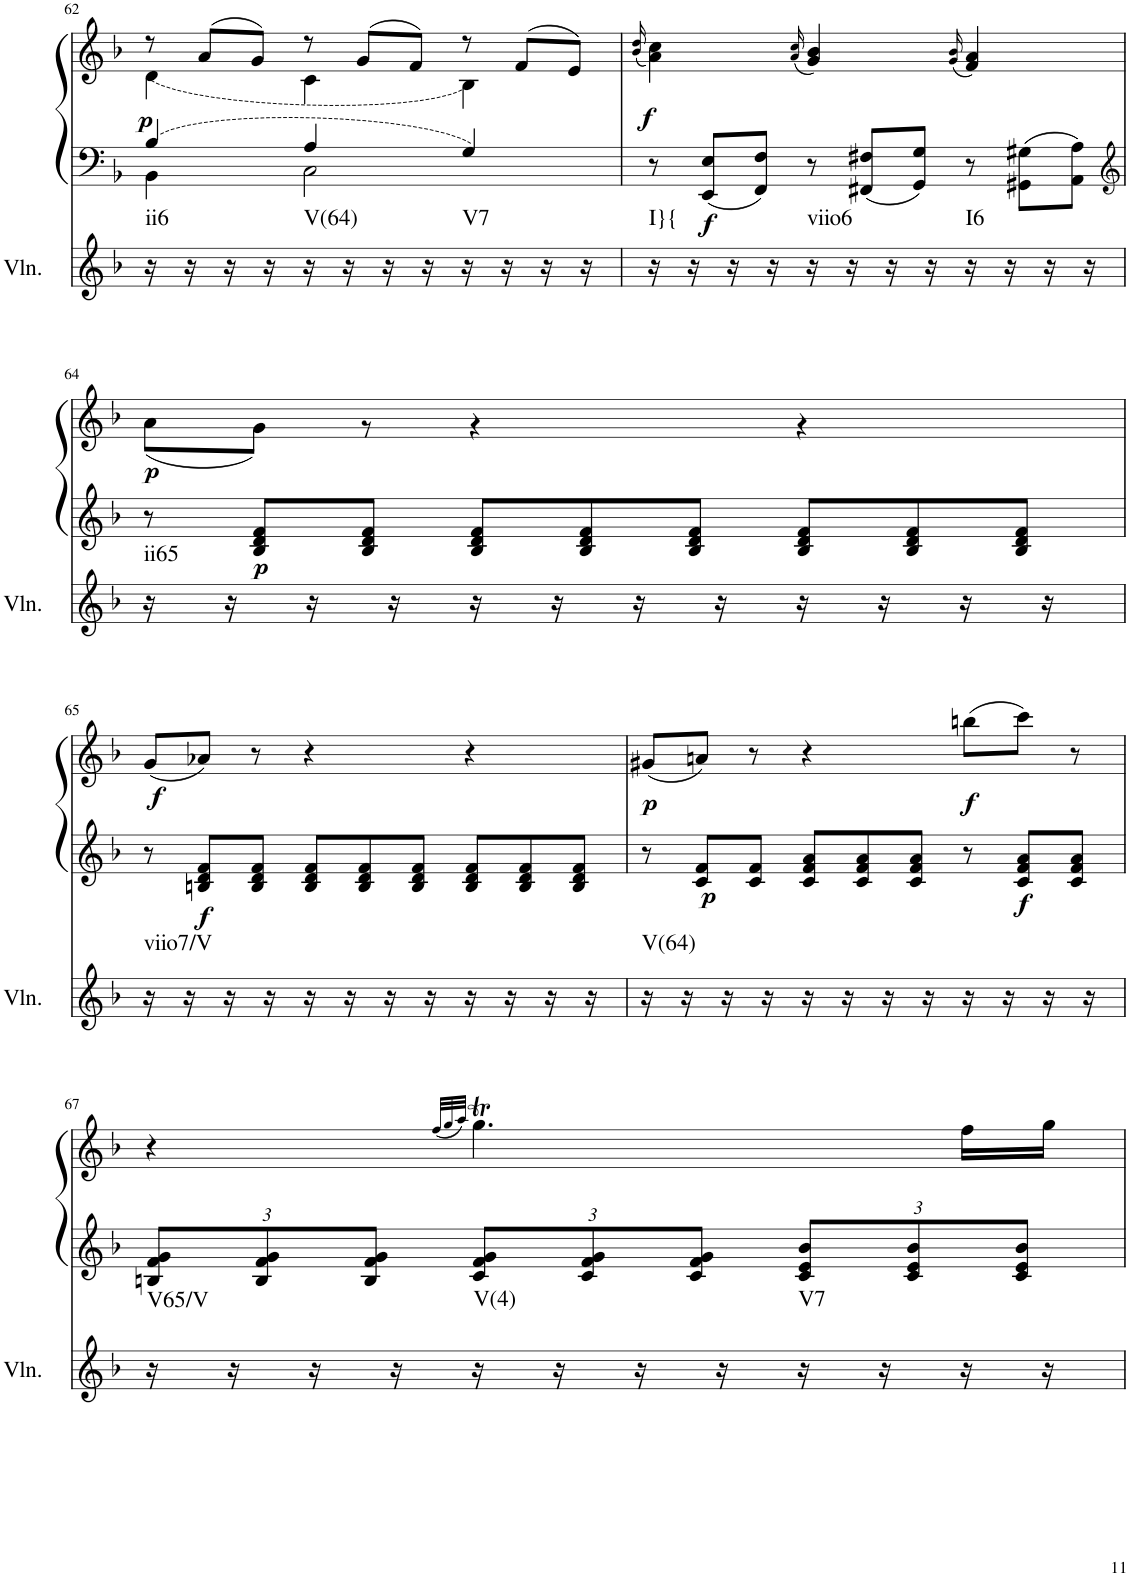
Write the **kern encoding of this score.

**kern	**harte	**kern	**kern	**dynam
*part2	*part2	*part1	*part1	*part1
*staff3	*	*staff2	*staff1	*staff1/2
*I"Violin	*	*I"Klavier linke Hand	*	*
*I'Vln.	*	*	*	*
!!LO:PB:g=z
*clefG2	*	*clefF4	*clefG2	*
*k[b-]	*	*k[b-]	*k[b-]	*
*M3/4	*	*M3/4	*M3/4	*
=62	=62	=62	=62	=62
*	*	*^	*^	*
!	!LO:H:kt=ii6	!	!	!	!	!LO:DY:a=2
16r	N	4B-/	4BB-\	12r	(4d\	p
16r	.	.	.	.	.	.
.	.	.	.	(12a/L	.	.
16r	.	.	.	.	.	.
.	.	.	.	12g/J)	.	.
16r	.	.	.	.	.	.
!	!LO:H:kt=V(64)	!	!	!	!	!
16r	N	4A/	2C\	12r	4c\	.
16r	.	.	.	.	.	.
.	.	.	.	(12g/L	.	.
16r	.	.	.	.	.	.
.	.	.	.	12f/J)	.	.
16r	.	.	.	.	.	.
!	!LO:H:kt=V7	!	!	!	!	!
16r	N	4G/	.	12r	4B-\)	.
16r	.	.	.	.	.	.
.	.	.	.	(12f/L	.	.
16r	.	.	.	.	.	.
.	.	.	.	12e/J)	.	.
16r	.	.	.	.	.	.
*	*	*v	*v	*	*	*
*	*	*	*v	*v	*
=63	=63	=63	=63	=63
.	.	.	(16qb-/ 16qdd/	.
!	!LO:H:kt=I}{	!	!	!LO:DY:a=2
16r	N	12r	4a\ 4cc\)	f
16r	.	.	.	.
!	!	!	!	!LO:DY:b=2
.	.	12EE/ 12E/L	.	f
16r	.	.	.	.
.	.	12FF/ 12F/J	.	.
16r	.	.	.	.
.	.	.	(16qa/ 16qcc/	.
!	!LO:H:kt=viio6	!	!	!
16r	N	12r	4g/ 4b-/)	.
16r	.	.	.	.
.	.	12FF#X/ 12F#X/L	.	.
16r	.	.	.	.
.	.	12GG/ 12G/J	.	.
16r	.	.	.	.
.	.	.	(16qg/ 16qb-/	.
!	!LO:H:kt=I6	!	!	!
16r	N	12r	4f/ 4a/)	.
16r	.	.	.	.
.	.	12GG#X\ 12G#X\L	.	.
16r	.	.	.	.
.	.	12AA\ 12A\J	.	.
16r	.	.	.	.
!!LO:LB:g=z
=64	=64	=64	=64	=64
*	*	*clefG2	*	*
*	*	*	*^	*
!	!LO:H:kt=ii65	!	!	!	!LO:DY:b
16r	N	12r	2.ryy	(<12a\L	p
16r	.	.	.	.	.
!	!	!	!	!	!LO:DY:b=2
.	.	12B-/ 12d/ 12f/L	.	12g\J)	p
16r	.	.	.	.	.
.	.	12B-/ 12d/ 12f/J	.	12r	.
16r	.	.	.	.	.
*	*	*Xbrackettup	*	*	*
16r	.	12B-/ 12d/ 12f/L	.	4r	.
16r	.	.	.	.	.
.	.	12B-/ 12d/ 12f/	.	.	.
16r	.	.	.	.	.
.	.	12B-/ 12d/ 12f/J	.	.	.
16r	.	.	.	.	.
16r	.	12B-/ 12d/ 12f/L	.	4r	.
16r	.	.	.	.	.
.	.	12B-/ 12d/ 12f/	.	.	.
16r	.	.	.	.	.
.	.	12B-/ 12d/ 12f/J	.	.	.
16r	.	.	.	.	.
*	*	*	*v	*v	*
!!LO:LB:g=z
=65	=65	=65	=65	=65
*	*	*brackettup	*	*
!	!LO:H:kt=viio7/V	!	!	!LO:DY:b
16r	N	12r	(12g/L	f
16r	.	.	.	.
!	!	!	!	!LO:DY:b=2
.	.	12Bn/ 12d/ 12f/L	12a-X/J)	f
16r	.	.	.	.
.	.	12B/ 12d/ 12f/J	12r	.
16r	.	.	.	.
*	*	*Xbrackettup	*	*
16r	.	12B/ 12d/ 12f/L	4r	.
16r	.	.	.	.
.	.	12B/ 12d/ 12f/	.	.
16r	.	.	.	.
.	.	12B/ 12d/ 12f/J	.	.
16r	.	.	.	.
16r	.	12B/ 12d/ 12f/L	4r	.
16r	.	.	.	.
.	.	12B/ 12d/ 12f/	.	.
16r	.	.	.	.
.	.	12B/ 12d/ 12f/J	.	.
16r	.	.	.	.
=66	=66	=66	=66	=66
*	*	*brackettup	*	*
!	!LO:H:kt=V(64)	!	!	!LO:DY:b
16r	N	12r	(12g#X/L	p
16r	.	.	.	.
!	!	!	!	!LO:DY:b=2
.	.	12c/ 12f/L	12an/J)	p
16r	.	.	.	.
.	.	12c/ 12f/J	12r	.
16r	.	.	.	.
*	*	*Xbrackettup	*	*
16r	.	12c/ 12f/ 12a/L	4r	.
16r	.	.	.	.
.	.	12c/ 12f/ 12a/	.	.
16r	.	.	.	.
.	.	12c/ 12f/ 12a/J	.	.
16r	.	.	.	.
*	*	*brackettup	*	*
!	!	!	!	!LO:DY:b
16r	.	12r	(12bbn\L	f
16r	.	.	.	.
!	!	!	!	!LO:DY:b=2
.	.	12c/ 12f/ 12a/L	12ccc\J)	f
16r	.	.	.	.
.	.	12c/ 12f/ 12a/J	12r	.
16r	.	.	.	.
!!LO:LB:g=z
=67	=67	=67	=67	=67
*	*	*Xbrackettup	*	*
!	!LO:H:kt=V65/V	!	!	!
16r	N	12Bn/ 12f/ 12g/L	4r	.
16r	.	.	.	.
.	.	12B/ 12f/ 12g/	.	.
16r	.	.	.	.
.	.	12B/ 12f/ 12g/J	.	.
16r	.	.	.	.
.	.	.	(32qff/LLL	.
.	.	.	32qgg/	.
.	.	.	32qaa/JJJ)	.
!	!LO:H:kt=V(4)	!	!	!
16r	N	12c/ 12f/ 12g/L	4.ggT\	.
16r	.	.	.	.
.	.	12c/ 12f/ 12g/	.	.
16r	.	.	.	.
.	.	12c/ 12f/ 12g/J	.	.
16r	.	.	.	.
!	!LO:H:kt=V7	!	!	!
16r	N	12c/ 12e/ 12b-/L	.	.
16r	.	.	.	.
.	.	12c/ 12e/ 12b-/	.	.
16r	.	.	16ff\LL	.
.	.	12c/ 12e/ 12b-/J	.	.
16r	.	.	16gg\JJ	.
=	=	=	=	=
*-	*-	*-	*-	*-
